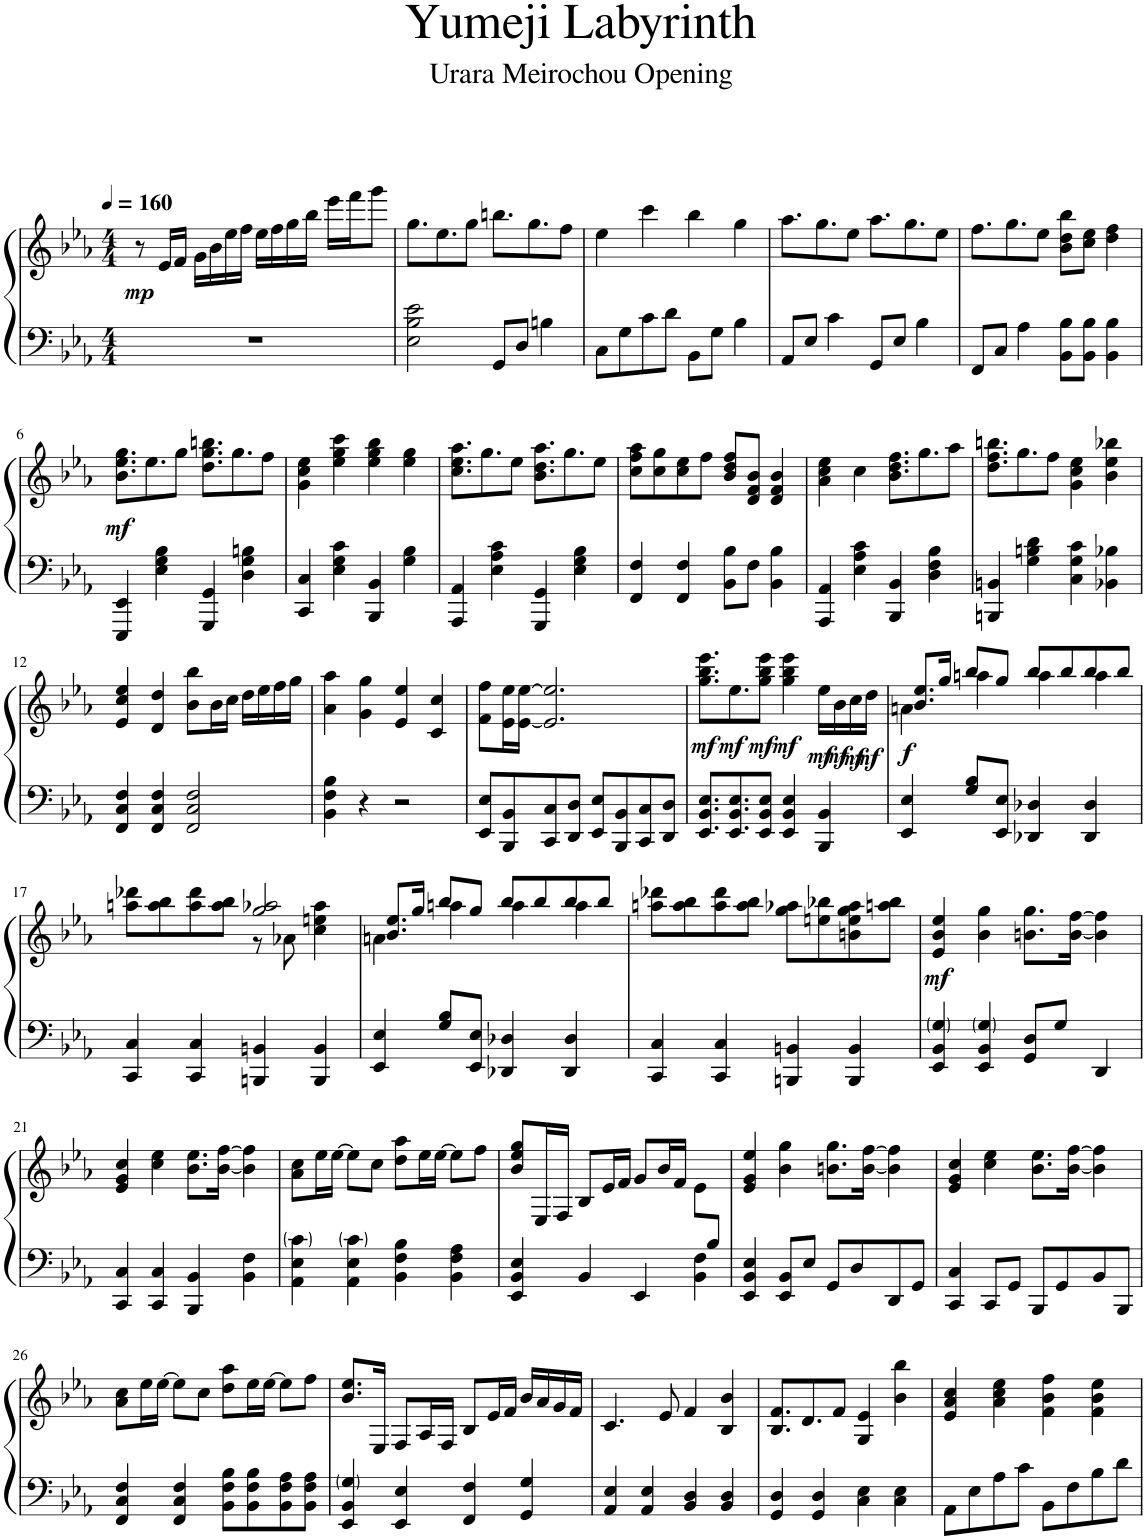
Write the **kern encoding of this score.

**kern	**kern	**dynam
*part1	*part1	*part1
*staff2	*staff1	*staff1/2
*I"Piano	*	*
*I'Pia.	*	*
*clefF4	*clefG2	*
*k[b-e-a-]	*k[b-e-a-]	*
*M4/4	*M4/4	*
*MM160	*MM160	*
=1	=1	=1
!	!	!LO:DY:b
1r	8r	mp
.	16e-/LL	.
.	16f/JJ	.
.	16g\LL	.
.	16b-\	.
.	16ee-\	.
.	16ff\JJ	.
.	16ee-\LL	.
.	16ff\	.
.	16gg\	.
.	16bb-\JJ	.
.	16eee-\LL	.
.	16fff\J	.
.	8ggg\J	.
=2	=2	=2
2E-\ 2B-\ 2e-\	8.gg\L	.
.	8.ee-\	.
.	8gg\J	.
8GG/L	8.bbn\L	.
8D/J	.	.
.	8.gg\	.
4Bn\	.	.
.	8ff\J	.
=3	=3	=3
8C\L	4ee-\	.
8G\	.	.
8c\	4ccc\	.
8d\J	.	.
8BB-\L	4bb-\	.
8G\J	.	.
4B-\	4gg\	.
=4	=4	=4
8AA-/L	8.aa-\L	.
8E-/J	.	.
.	8.gg\	.
4c\	.	.
.	8ee-\J	.
8GG/L	8.aa-\L	.
8E-/J	.	.
.	8.gg\	.
4B-\	.	.
.	8ee-\J	.
=5	=5	=5
8FF/L	8.ff\L	.
8C/J	.	.
.	8.gg\	.
4A-\	.	.
.	8ee-\J	.
8BB-\ 8B-\L	8b-\ 8dd\ 8bb-\L	.
8BB-\ 8B-\J	8cc\ 8ee-\J	.
4BB-\ 4B-\	4dd\ 4ff\	.
!!LO:LB:g=z
=6	=6	=6
!	!	!LO:DY:b
4EEE-/ 4EE-/	8.b-\ 8.ee-\ 8.gg\L	mf
.	8.ee-\	.
4E-\ 4G\ 4B-\	.	.
.	8gg\J	.
4GGG/ 4GG/	8.dd\ 8.gg\ 8.bbn\L	.
.	8.gg\	.
4D\ 4G\ 4Bn\	.	.
.	8ff\J	.
=7	=7	=7
4CC/ 4C/	4g\ 4cc\ 4ee-\	.
4E-\ 4G\ 4c\	4ee-\ 4gg\ 4ccc\	.
4BBB-/ 4BB-/	4ee-\ 4gg\ 4bb-\	.
4G\ 4B-\	4ee-\ 4gg\	.
=8	=8	=8
4AAA-/ 4AA-/	8.cc\ 8.ee-\ 8.aa-\L	.
.	8.gg\	.
4E-\ 4A-\ 4c\	.	.
.	8ee-\J	.
4GGG/ 4GG/	8.b-\ 8.dd\ 8.aa-\L	.
.	8.gg\	.
4E-\ 4G\ 4B-\	.	.
.	8ee-\J	.
=9	=9	=9
4FF/ 4F/	8cc\ 8ff\ 8aa-\L	.
.	8cc\ 8gg\	.
4FF/ 4F/	8cc\ 8ee-\	.
.	8ff\J	.
8BB-\ 8B-\L	8b-/ 8dd/ 8ff/L	.
8F\J	8d/ 8f/ 8b-/J	.
4BB-\ 4B-\	4d/ 4f/ 4b-/	.
=10	=10	=10
4AAA-/ 4AA-/	4a-\ 4cc\ 4ee-\	.
4E-\ 4A-\ 4c\	4cc\	.
4BBB-/ 4BB-/	8.b-\ 8.dd\ 8.ff\L	.
.	8.gg\	.
4D\ 4F\ 4B-\	.	.
.	8aa-\J	.
=11	=11	=11
4BBBn/ 4BBn/	8.dd\ 8.ff\ 8.bbn\L	.
.	8.gg\	.
4G\ 4Bn\ 4d\	.	.
.	8ff\J	.
4C\ 4G\ 4c\	4g\ 4cc\ 4ee-\	.
4BB-X\ 4B-X\	4b-\ 4ee-\ 4bb-X\	.
!!LO:LB:g=z
=12	=12	=12
4FF/ 4C/ 4F/	4e-/ 4cc/ 4ee-/	.
4FF/ 4C/ 4F/	4d/ 4dd/	.
2FF/ 2C/ 2F/	8b-\ 8bb-\L	.
.	16b-\L	.
.	16cc\JJ	.
.	16dd\LL	.
.	16ee-\	.
.	16ff\	.
.	16gg\JJ	.
=13	=13	=13
4BB-\ 4F\ 4B-\	4a-\ 4aa-\	.
4r	4g\ 4gg\	.
2r	4e-/ 4ee-/	.
.	4c/ 4cc/	.
=14	=14	=14
8EE-/ 8E-/L	8f\ 8ff\L	.
8BBB-/ 8BB-/	16e-\ 16ee-\L	.
.	[16e-\ [16ee-\JJ	.
8CC/ 8C/	2.e-/] 2.ee-/]	.
8DD/ 8D/J	.	.
8EE-/ 8E-/L	.	.
8BBB-/ 8BB-/	.	.
8CC/ 8C/	.	.
8DD/ 8D/J	.	.
=15	=15	=15
!	!	!LO:DY:b
8.EE-/ 8.BB-/ 8.E-/L	8.gg\ 8.bb-\ 8.eee-\L	mf
!	!	!LO:DY:b
8.EE-/ 8.BB-/ 8.E-/	8.ee-\	mf
!	!	!LO:DY:b
8EE-/ 8BB-/ 8E-/J	8gg\ 8bb-\ 8eee-\J	mf
!	!	!LO:DY:b
4EE-/ 4BB-/ 4E-/	4gg\ 4bb-\ 4eee-\	mf
!	!	!LO:DY:b
4BBB-/ 4BB-/	16ee-\LL	mf
!	!	!LO:DY:b
.	16b-\	mf
!	!	!LO:DY:b
.	16cc\	mf
!	!	!LO:DY:b
.	16dd\JJ	mf
=16	=16	=16
*	*^	*
!	!	!	!LO:DY:b
4EE-/ 4E-/	8.b-/ 8.ee-/L	4an\	f
.	16gg/Jk	.	.
8G/ 8B-/L	8bb-/L	4aan\	.
8EE-/ 8E-/J	8gg/J	.	.
4DD-X/ 4D-X/	8bb-/L	4aa\	.
.	8bb-/	.	.
4DD-/ 4D-/	8bb-/	4aa\	.
.	8bb-/J	.	.
!!LO:LB:g=z	!!
=17	=17	=17	=17
4CC/ 4C/	8aan\ 8ddd-X\L	2ryy	.
.	8aa\ 8bb-\	.	.
4CC/ 4C/	8aa\ 8ddd-\	.	.
.	8aa\ 8bb-\J	.	.
4BBBn/ 4BBn/	2gg/ 2aa-X/	8r	.
.	.	8a-X\	.
4BBB/ 4BB/	.	4cc\ 4een\ 4aa-\	.
=18	=18	=18	=18
4EE-/ 4E-/	8.b-/ 8.ee-/L	4an\	.
.	16gg/Jk	.	.
8G/ 8B-/L	8bb-/L	4aan\	.
8EE-/ 8E-/J	8gg/J	.	.
4DD-X/ 4D-X/	8bb-/L	4aa\	.
.	8bb-/	.	.
4DD-/ 4D-/	8bb-/	4aa\	.
.	8bb-/J	.	.
*	*v	*v	*
=19	=19	=19
4CC/ 4C/	8aan\ 8ddd-X\L	.
.	8aa\ 8bb-\	.
4CC/ 4C/	8aa\ 8ddd-\	.
.	8aa\ 8bb-\J	.
4BBBn/ 4BBn/	8gg\ 8aa-X\L	.
.	8een\ 8bb-X\	.
4BBB/ 4BB/	8bn\ 8ee\ 8gg\ 8aa-\	.
.	8aan\ 8bb-\J	.
=20	=20	=20
!	!	!LO:DY:b
4EE-/ 4BB-/ 4G/	4e-/ 4b-/ 4ee-/	mf
4EE-/ 4BB-/ 4G/	4b-\ 4gg\	.
8GG/ 8D/L	8.bn\ 8.gg\L	.
8G/J	.	.
.	[16b\ [16ff\Jk	.
4DD/	4b\] 4ff\]	.
!!LO:LB:g=z
=21	=21	=21
4CC/ 4C/	4e-/ 4g/ 4cc/	.
4CC/ 4C/	4cc\ 4ee-\	.
4BBB-/ 4BB-/	8.b-\ 8.ee-\L	.
.	[16b-\ [16ff\Jk	.
4BB-\ 4F\	4b-\] 4ff\]	.
=22	=22	=22
4AA-\ 4E-\ 4c\	8a-\ 8cc\L	.
.	16ee-\L	.
.	[16ee-\JJ	.
4AA-\ 4E-\ 4c\	8ee-\L]	.
.	8cc\J	.
4BB-\ 4F\ 4B-\	8dd\ 8aa-\L	.
.	16ee-\L	.
.	[16ee-\JJ	.
4BB-\ 4F\ 4A-\	8ee-\L]	.
.	8ff\J	.
=23	=23	=23
*^	*	*
2..ryy	4EE-/ 4BB-/ 4E-/	8b-/ 8ee-/ 8gg/L	.
.	.	16E-/L	.
.	.	16F/JJ	.
.	4BB-/	8B-/L	.
.	.	16e-/L	.
.	.	16f/JJ	.
.	4EE-/	8g/L	.
.	.	16b-/L	.
.	.	16f/JJ	.
.	4BB-\ 4F\	8e-\L	.
8B-/J	.	8ryy	.
*v	*v	*	*
=24	=24	=24
4EE-/ 4BB-/ 4E-/	4e-/ 4g/ 4ee-/	.
8EE-/ 8BB-/L	4b-\ 4gg\	.
8E-/J	.	.
8GG/L	8.bn\ 8.gg\L	.
8D/	.	.
.	[16b\ [16ff\Jk	.
8DD/	4b\] 4ff\]	.
8GG/J	.	.
=25	=25	=25
4CC/ 4C/	4e-/ 4g/ 4cc/	.
8CC/L	4cc\ 4ee-\	.
8GG/J	.	.
8BBB-/L	8.b-\ 8.ee-\L	.
8GG/	.	.
.	[16b-\ [16ff\Jk	.
8BB-/	4b-\] 4ff\]	.
8BBB-/J	.	.
!!LO:LB:g=z
=26	=26	=26
4FF/ 4C/ 4F/	8a-\ 8cc\L	.
.	16ee-\L	.
.	[16ee-\JJ	.
4FF/ 4C/ 4F/	8ee-\L]	.
.	8cc\J	.
8BB-\ 8F\ 8B-\L	8dd\ 8aa-\L	.
8BB-\ 8F\ 8B-\	16ee-\L	.
.	[16ee-\JJ	.
8BB-\ 8F\ 8A-\	8ee-\L]	.
8BB-\ 8F\ 8A-\J	8ff\J	.
=27	=27	=27
4EE-/ 4BB-/ 4G/	8.b-/ 8.ee-/L	.
.	16E-/Jk	.
4EE-/ 4E-/	8F/L	.
.	16A-/L	.
.	16F/JJ	.
4FF/ 4F/	8B-/L	.
.	16e-/L	.
.	16f/JJ	.
4GG/ 4G/	16b-/LL	.
.	16a-/	.
.	16g/	.
.	16f/JJ	.
=28	=28	=28
4AA-/ 4E-/	4.c/	.
4AA-/ 4E-/	.	.
.	8e-/	.
4BB-/ 4D/	4f/	.
4BB-/ 4D/	4B-/ 4b-/	.
=29	=29	=29
4GG/ 4D/	8.B-/ 8.f/L	.
.	8.d/	.
4GG/ 4D/	.	.
.	8f/J	.
4C\ 4E-\	4G/ 4e-/	.
4C\ 4E-\	4b-\ 4bb-\	.
=30	=30	=30
8AA-\L	4e-/ 4a-/ 4cc/	.
8E-\	.	.
8A-\	4a-\ 4cc\ 4ee-\	.
8c\J	.	.
8BB-\L	4f\ 4b-\ 4ff\	.
8F\	.	.
8B-\	4f\ 4b-\ 4ee-\	.
8d\J	.	.
=	=	=
*-	*-	*-
